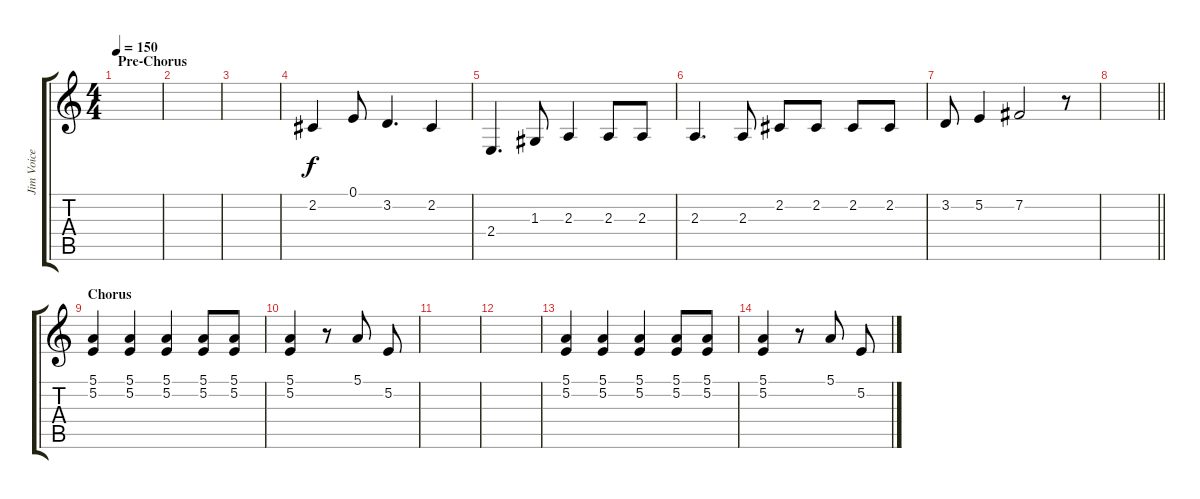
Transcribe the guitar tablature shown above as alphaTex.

\track ("Jim Voice" "Jim Voice") {instrument electricgrandpiano}
\staff {score tabs}
\tuning (E4 B3 G3 D3 A2 E2) {hide}
\ts (4 4)
\section ("" "Pre-Chorus")
\tempo 150
\clef g2
\ks c
|
|
|
2.2.4 0.1.8 3.2.4{d} 2.2.4 |
2.4.4{d} 1.3.8 2.3.4 2.3.8 2.3.8 |
2.3.4{d} 2.3.8 2.2.8 2.2.8 2.2.8 2.2.8 |
3.2.8 5.2.4 7.2.2 r.8 |
\barLineRight lightlight
|
\section ("" "Chorus")
(5.1 5.2).4 (5.1 5.2).4 (5.1 5.2).4 (5.1 5.2).8 (5.1 5.2).8 |
(5.1 5.2).4 r.8 5.1.8 5.2.8 |
|
|
(5.1 5.2).4 (5.1 5.2).4 (5.1 5.2).4 (5.1 5.2).8 (5.1 5.2).8 |
(5.1 5.2).4 r.8 5.1.8 5.2.8
